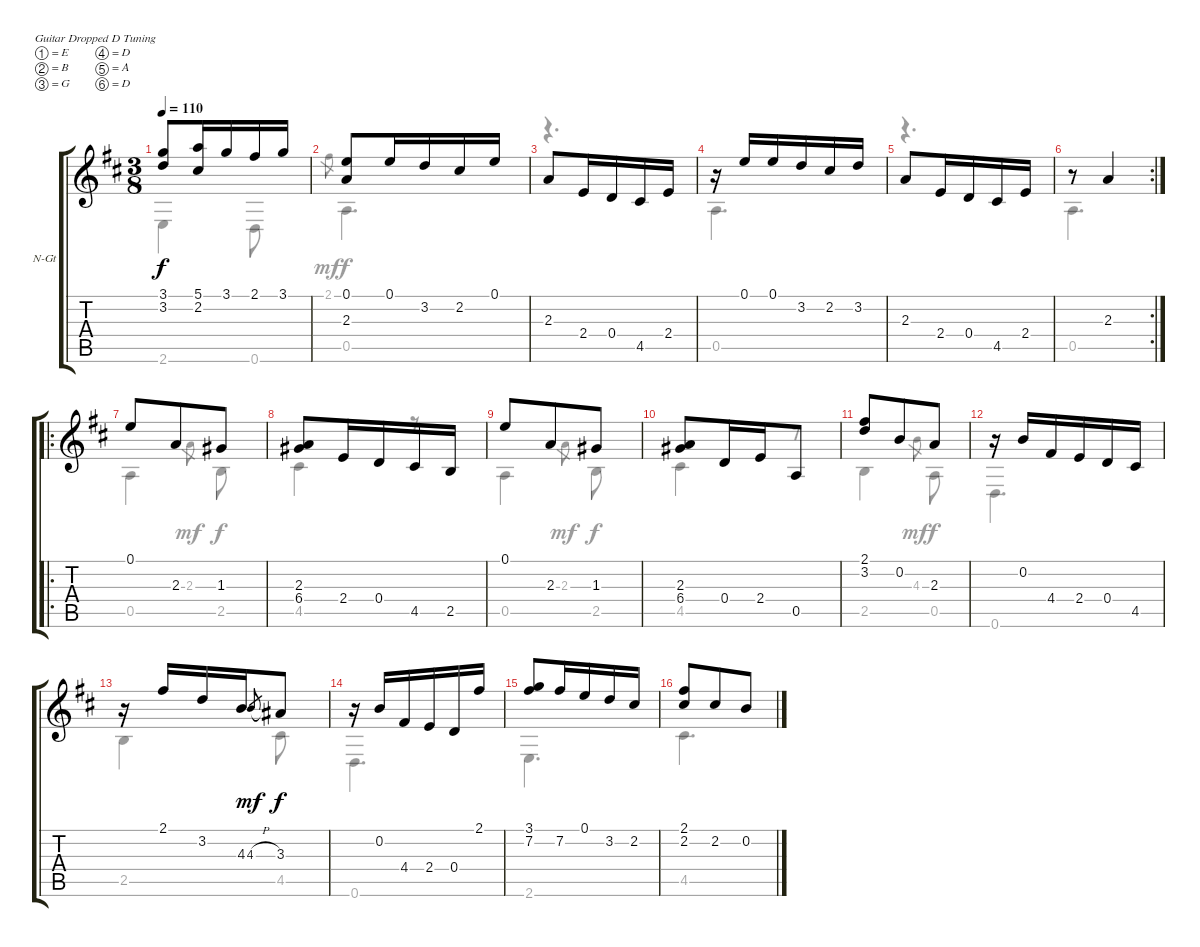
\bracketExtendMode groupsimilarinstruments
\firstSystemTrackNameOrientation horizontal
\otherSystemsTrackNameOrientation horizontal
\track ("Menuet" "N-Gt") {instrument acousticguitarnylon}
\staff {score tabs}
\tuning (E4 B3 G3 D3 A2 D2)
\voice
\ts (3 8)
\tempo 110
\clef g2
\ks d
(3.1 3.2).8{dy f} (5.1 2.2).16 3.1.16 2.1.16 3.1.16 |
(0.1 2.3).8 0.1.16 3.2.16 2.2.16 0.1.16 |
2.3.8 2.4.16 0.4.16 4.5.16 2.4.16 |
r.16 0.1.16 0.1.16 3.2.16 2.2.16 3.2.16 |
2.3.8 2.4.16 0.4.16 4.5.16 2.4.16 |
\rc 2
r.8 2.3.4 |
\ro
0.1.8 2.3.8 1.3.8 |
(2.3 6.4).8 2.4.16 0.4.16 4.5.16 2.5.16 |
0.1.8 2.3.8 1.3.8 |
(2.3 6.4).8 0.4.16 2.4.16 0.5.8 |
(2.1 3.2).8 0.2.8 2.3.8 |
r.16 0.2.16 4.4.16 2.4.16 0.4.16 4.5.16 |
r.16 2.1.16 3.2.16 4.3.16 4.3{h}.8{gr dy mf} 3.3.8{dy f} |
r.16 0.2.16 4.4.16 2.4.16 0.4.16 2.1.16 |
(3.1 7.2).8 7.2.16 0.1.16 3.2.16 2.2.16 |
(2.1 2.2).8 2.2.8 0.2.8
\voice
\clef g2
\ottava regular
\simile none
\ks d
2.6.4{dy f} 0.6.8 |
2.1.8{gr dy mf} 0.5.4{d dy f} |
r.4{d} |
0.5.4{d} |
r.4{d} |
0.5.4{d} |
0.5.4 2.3.8{gr dy mf} 2.5.8{dy f} |
4.5.4 r.8 |
0.5.4 2.3.8{gr dy mf} 2.5.8{dy f} |
4.5.4 r.8 |
2.5.4 4.3.8{gr dy mf} 0.5.8{dy f} |
0.6.4{d} |
2.5.4 4.5.8 |
0.6.4{d} |
2.6.4{d} |
4.5.4{d}
